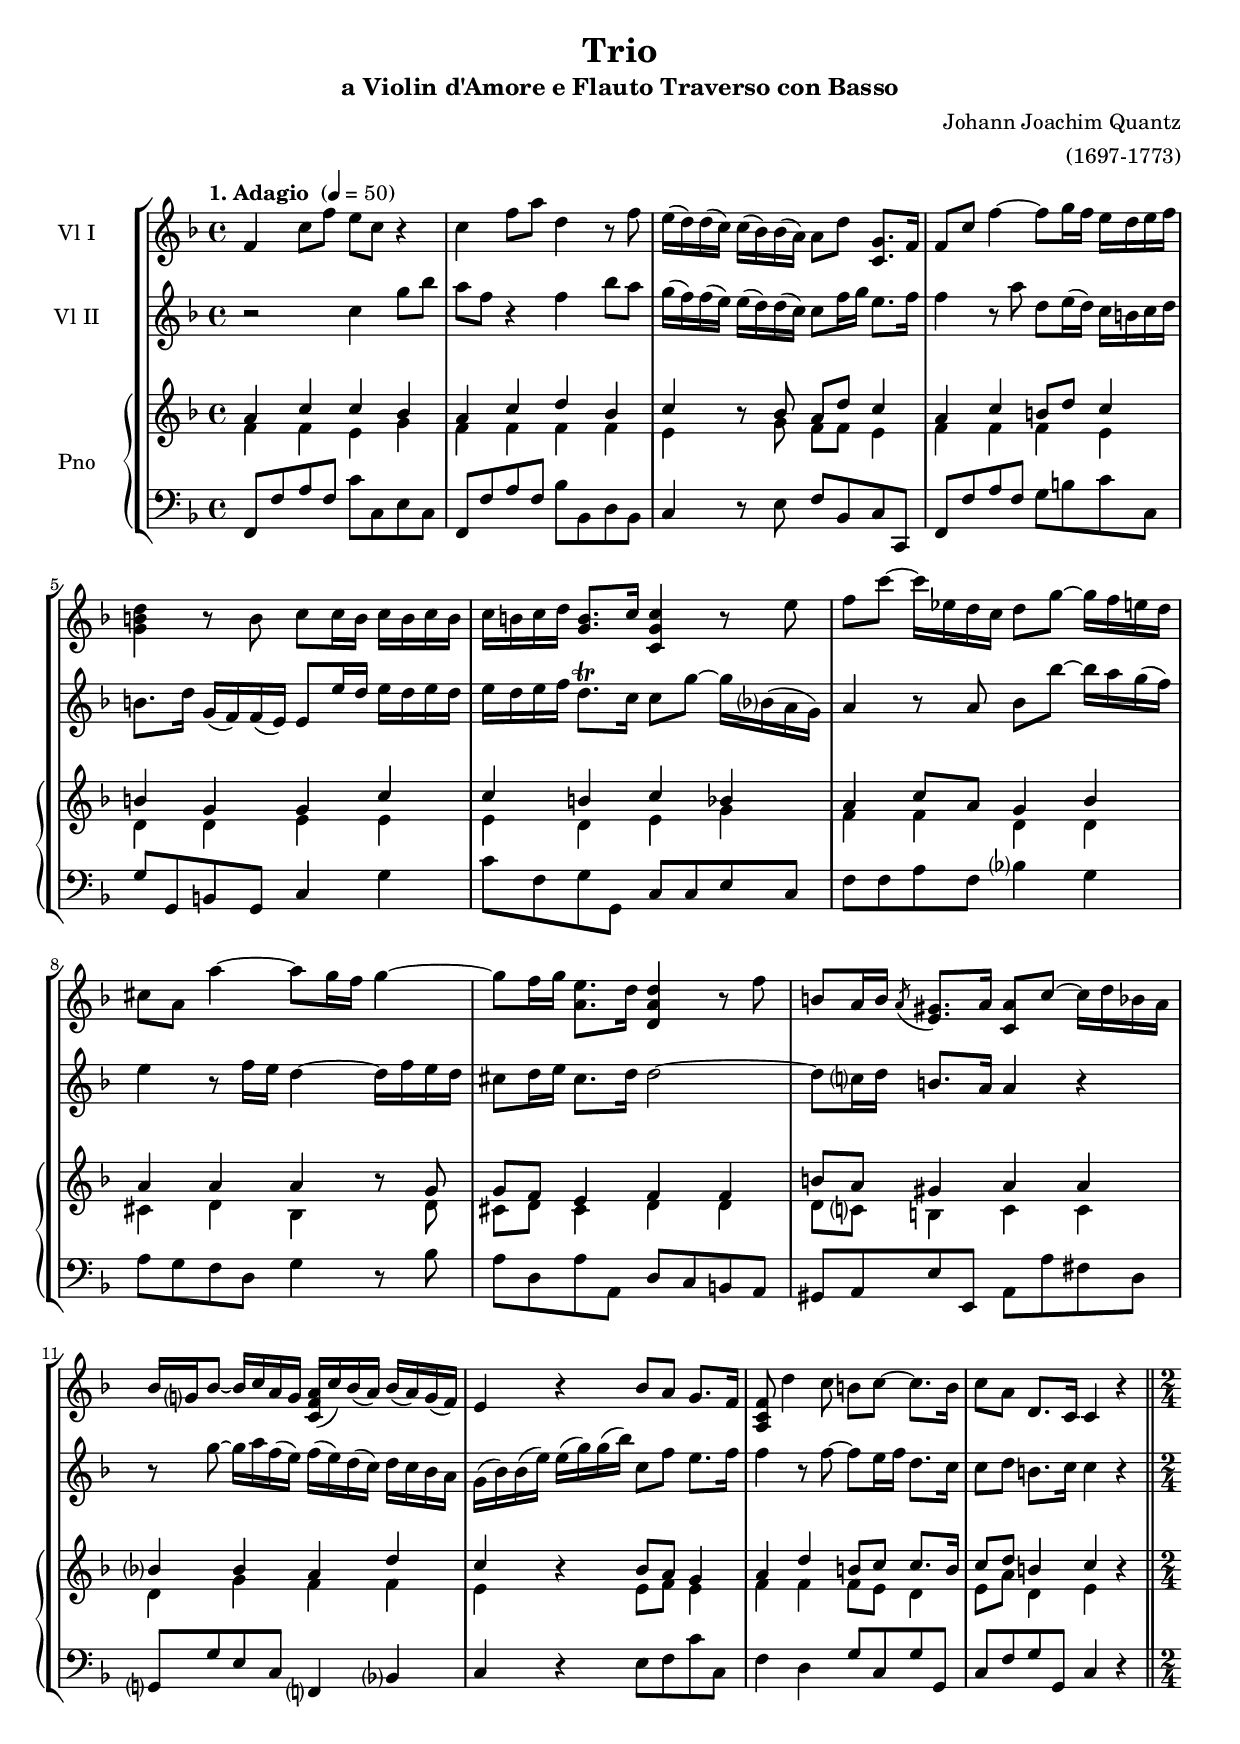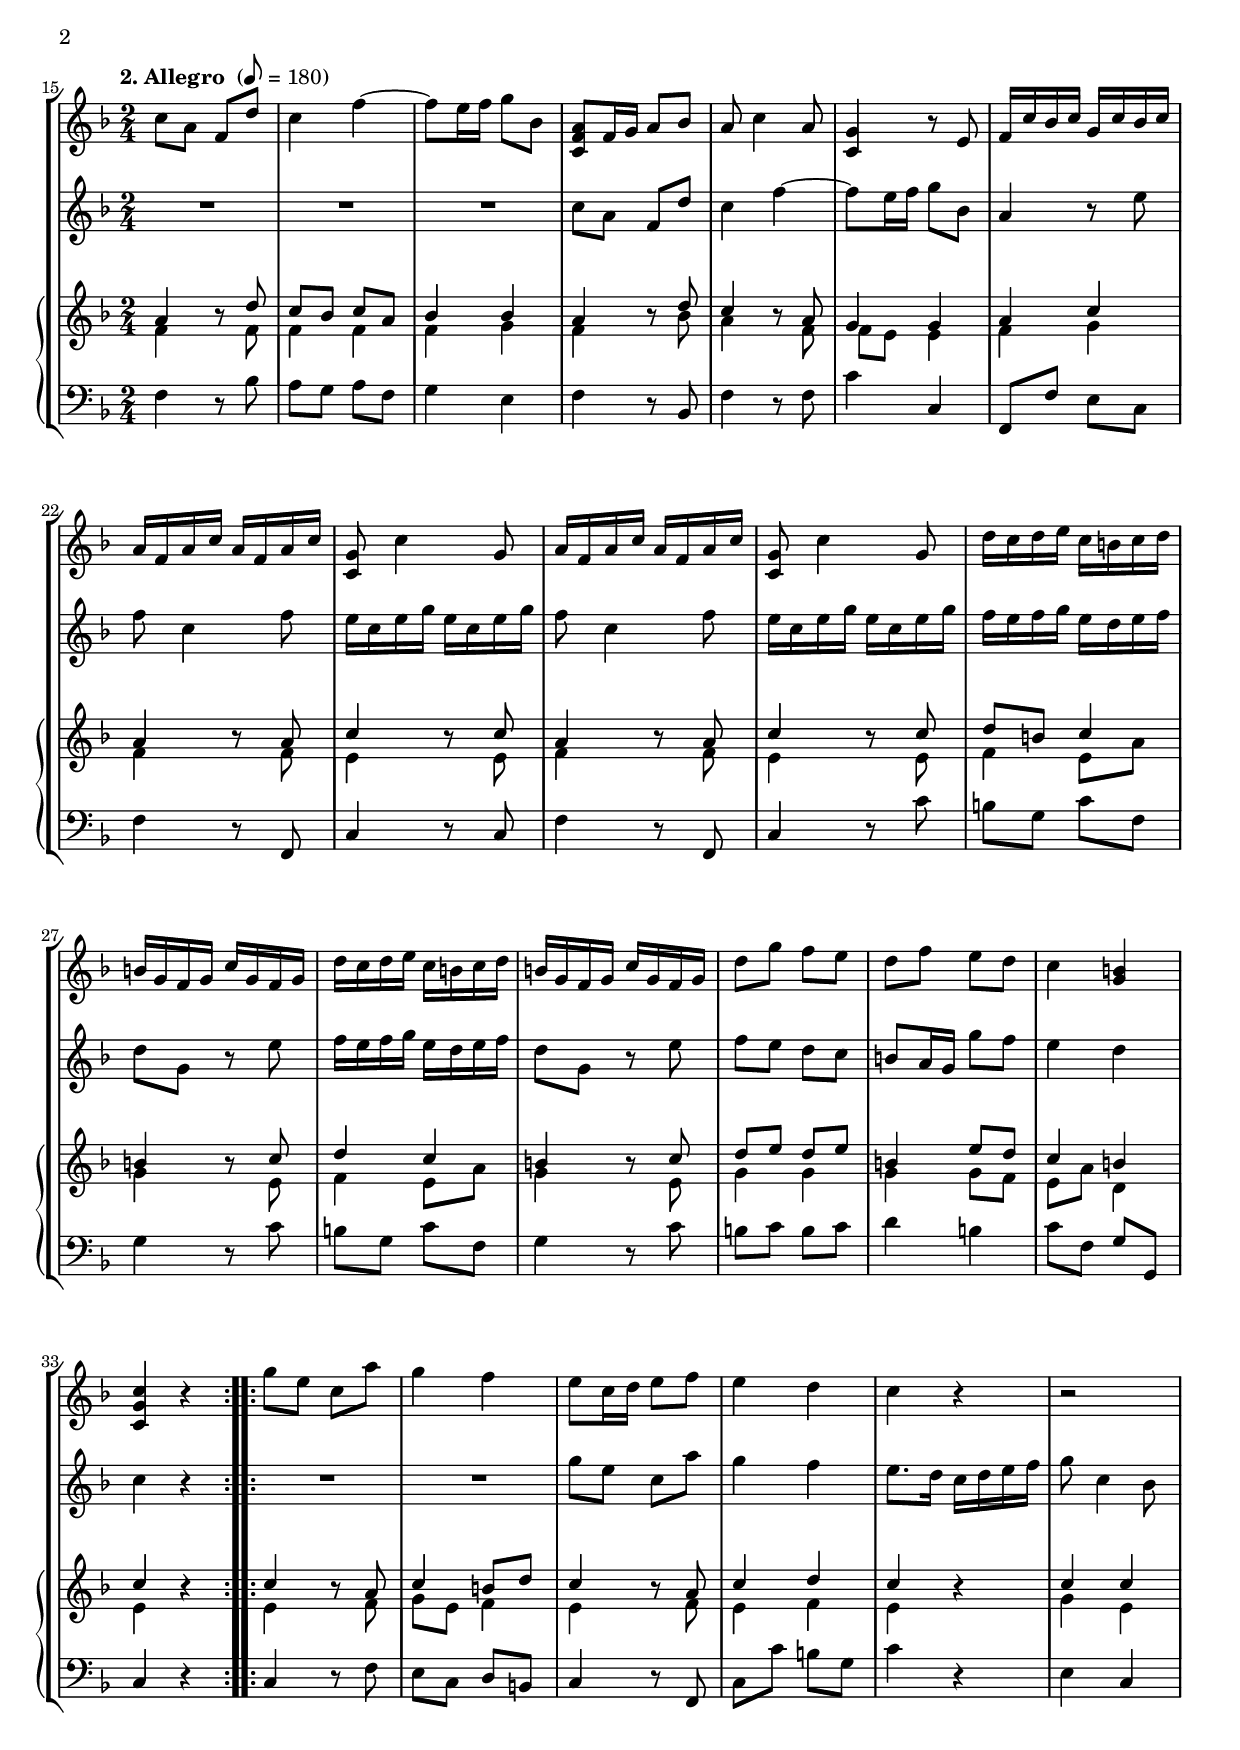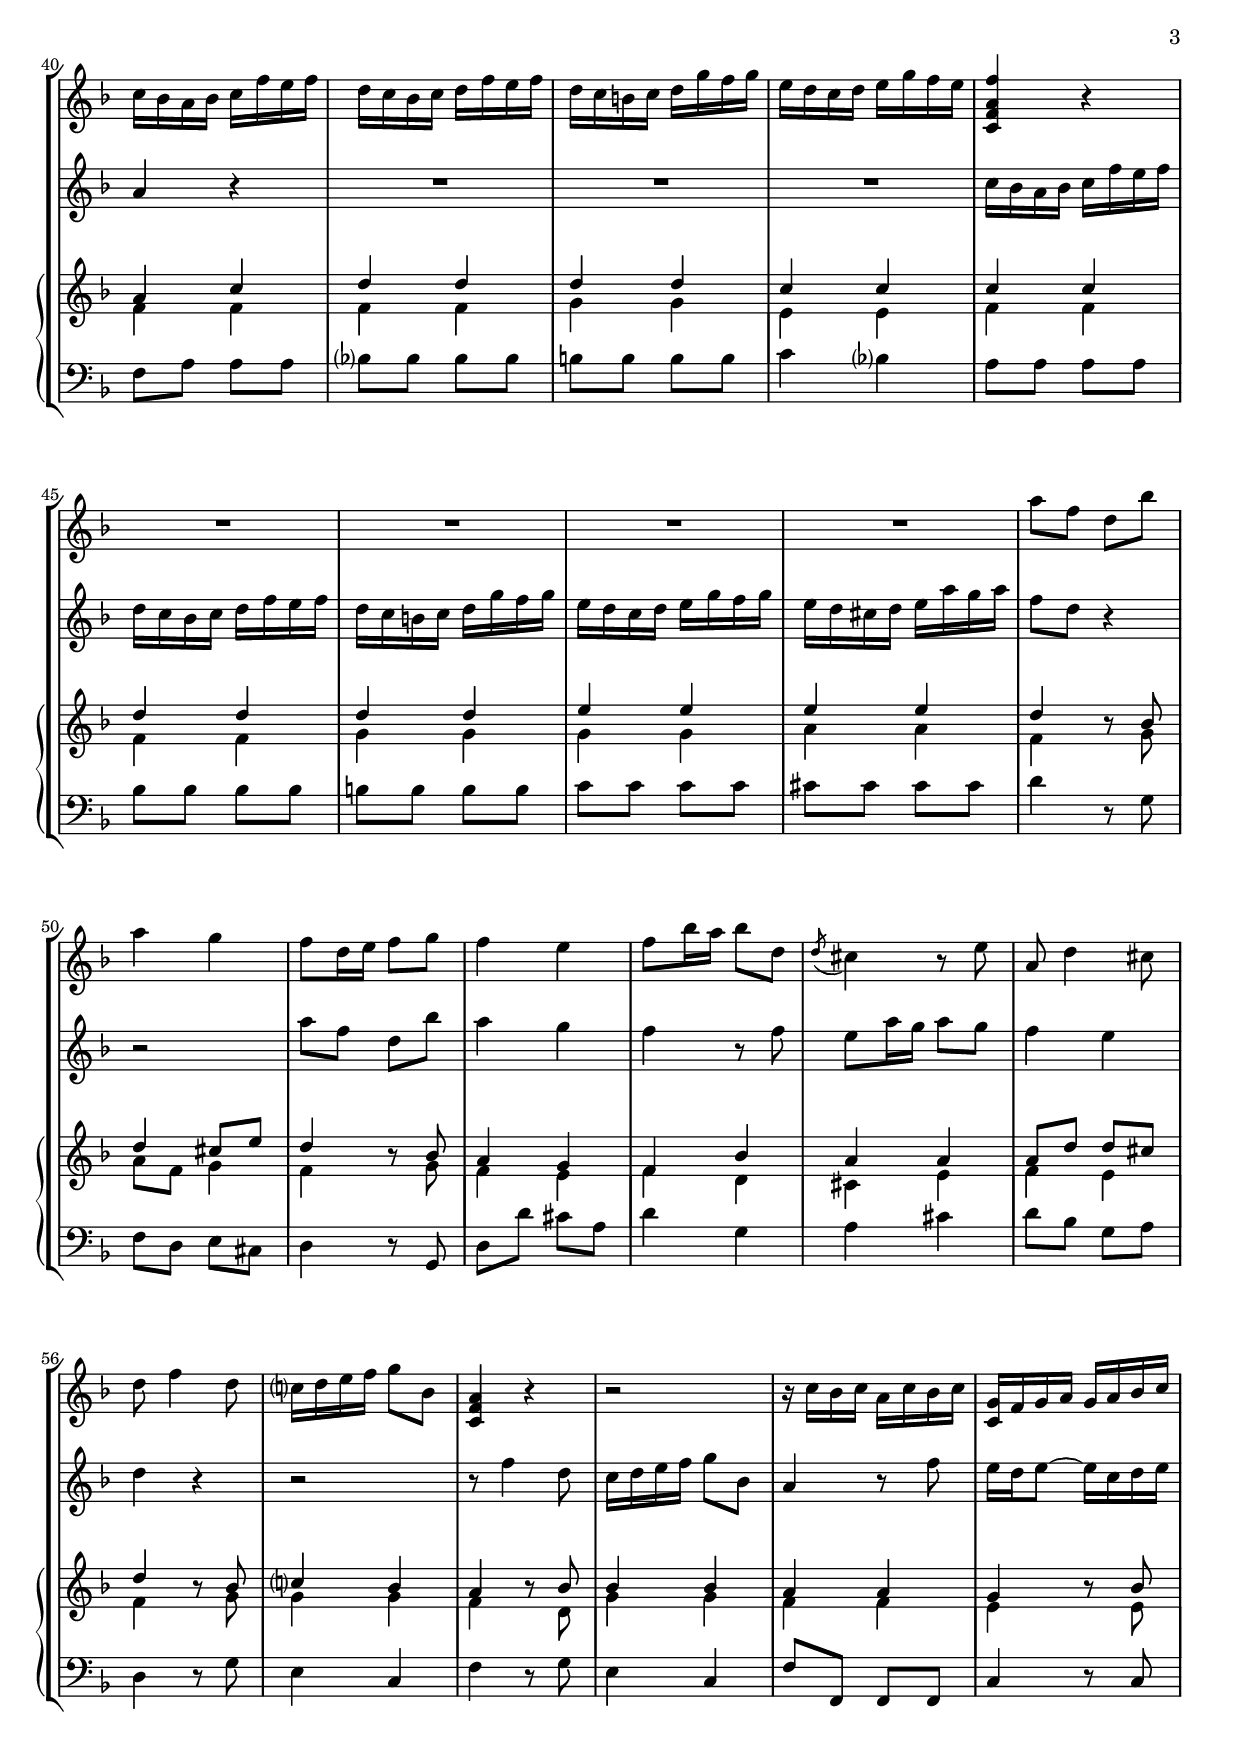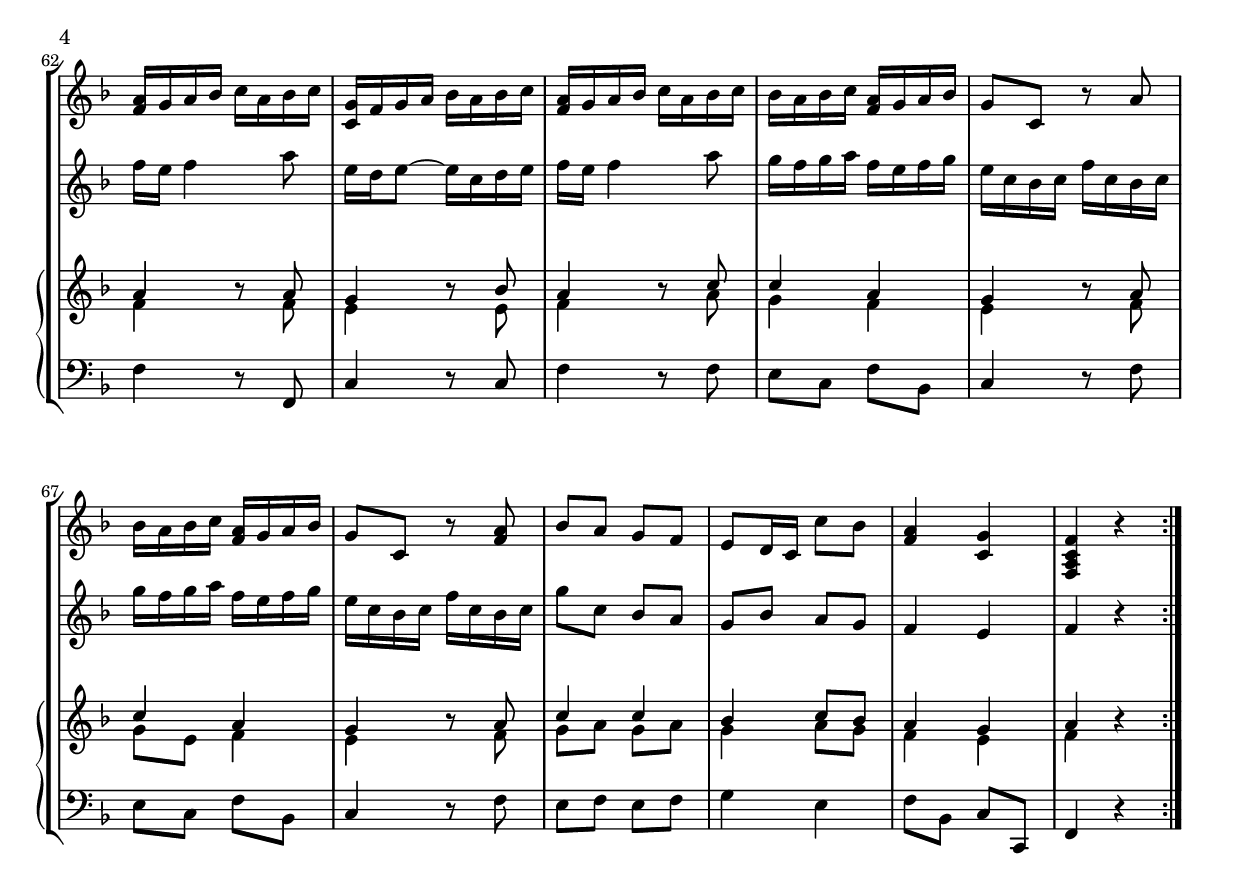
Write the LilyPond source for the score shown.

\version "2.14.2"
\include "deutsch.ly"
\include "../../snippets/merge-rests.ily"
  
#(set-global-staff-size 18.5)

\header {
  title = "Trio"
  subtitle = "a Violin d'Amore e Flauto Traverso con Basso"
  composer = "Johann Joachim Quantz"
  arranger = "(1697-1773)"
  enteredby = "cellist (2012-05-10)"
}

voiceconsts = {
  \key f \major
  \clef "treble"
% \numericTimeSignature
  \compressFullBarRests
}

introa = { \tempo "1. Adagio " 4=50 \time 4/4 }
introb = { \break \tempo "2. Allegro " 8=180 \time 2/4 }

%minstr = "harpsichord"
mihi = "clarinet"
%minstr = "accordion"
milo = "bassoon"

aii = \markup \italic "à 2"

va = \relative c' {
  \voiceconsts

  \introa
  f4 c'8 f e c r4
  c f8 a d,4 r8 f
  e16( d) d( c) c( b) b( a) a8 d <c, g'>8. f16

  f8 c' f4~ f8 g16 f e d e f
  <g, h d>4 r8 h c c16 h c h c h

  c h c d <g, h>8. c16 <c, g' c>4 r8 e'
  f c'~ c16 es, d c d8 g~ g16 f e d

  cis8 a a'4~ a8 g16 f g4~
  g8 f16 g <a, e'>8. d16 <d, a' d>4 r8 f'
  h, a16 h \acciaccatura a8 <e gis>8. a16 <c, a'>8 c'~ c16 d b a

  b g? b8~ b16 c a g <c, f a>( c') b( a) b( a) g( f)
  e4 r b'8 a g8. f16

  <a, c f>8 d'4 c8 h c~ c8. h16
  c8 a d,8. c16 c4 r \bar "||"

  \introb
  \repeat volta 2 {
    c'8 a f d'
    c4 f~
    f8 e16 f g8 b,
    <c, f a> f16 g a8 b
    a c4 a8
    <c, g'>4 r8 e

    f16 c' b c g c b c
    a f a c a f a c
    <c, g'>8 c'4 g8
    a16 f a c a f a c

    <c, g'>8 c'4 g8
    d'16 c d e c h c d
    h g f g c g f g

    d' c d e c h c d
    h g f g c g f g
    d'8 g f e
    d f e d
    c4 <g h>

    <c, g' c> r
  }
  \repeat volta 2 {
    g''8 e c a'
    g4 f
    e8 c16 d e8 f
    e4 d
    c r
    r2

    c16 b a b c f e f
    d c b c d f e f
    d c h c d g f g
    e d c d e g f e

    <c, f a f'>4 r
    R2*4

    a''8 f d b'
    a4 g
    f8 d16 e f8 g
    f4 e

    f8 b16 a b8 d,
    \acciaccatura d cis4 r8 e
    a, d4 cis8
    d f4 d8
    c?16 d e f g8 b,
    <c, f a>4 r

    r2
    r16 c' b c a c b c
    <c, g'> f g a g a b c
    <f, a> g a b c a b c

    <c, g'> f g a b a b c
    <f, a> g a b c a b c
    b a b c <f, a> g a b
    g8 c, r a'

    b16 a b c <f, a> g a b
    g8 c, r <f a>
    b a g f
    e d16 c c'8 b
    <f a>4 <c g'>
    <f, a c f> r
  }
}

vb = \relative c'' {
  \voiceconsts

  \introa
  r2 c4 g'8 b
  a f r4 f b8 a
  g16( f) f( e) e( d) d( c) c8 f16 g e8. f16

  f4 r8 a d, e16( d) c h c d
  h8. d16 g,( f) f( e) e8 e'16 d e d e d

  e d e f d8.\trill c16 c8 g'~ g16 b,?( a g)
  a4 r8 a b b'~ b16 a g( f)

  e4 r8 f16 e d4~ d16 f e d
  cis8 d16 e cis8. d16 d2~
  d8 c?16 d h8. a16 a4 r

  r8 g'~ g16 a f( e) f( e) d( c) d c b a
  g( b) b( e) e( g) g( b) c,8 f e8. f16

  f4 r8 f~ f e16 f d8. c16
  c8 d h8. c16 c4 r \bar "||"

  \introb
  \repeat volta 2 {
    R2*3
    c8 a f d'
    c4 f~
    f8 e16 f g8 b,

    a4 r8 e'
    f c4 f8
    e16 c e g e c e g
    f8 c4 f8

    e16 c e g e c e g
    f e f g e d e f
    d8 g, r e'

    f16 e f g e d e f
    d8 g, r e'
    f e d c
    h a16 g g'8 f
    e4 d

    c r
  }
  \repeat volta 2 {
    R2*2
    g'8 e c a'
    g4 f
    e8. d16 c d e f
    g8 c,4 b8

    a4 r
    R2*3

    c16 b a b c f e f
    d c b c d f e f
    d c h c d g f g
    e d c d e g f g

    e d cis d e a g a
    f8 d r4
    r2
    a'8 f d b'
    a4 g

    f r8 f
    e a16 g a8 g
    f4 e
    d r
    r2
    r8 f4 d8

    c16 d e f g8 b,
    a4 r8 f'
    e16 d e8~ e16 c d e
    f e f4 a8

    e16 d e8~ e16 c d e
    f e f4 a8
    g16 f g a f e f g
    e c b c f c b c

    g' f g a f e f g
    e c b c f c b c
    g'8 c, b a
    g b a g
    f4 e
    f r
  }
}

vc = \relative c'' {
  \voiceconsts

  \introa
  a4 c c b
  a c d b
  c r8 b a d c4

  a c h8 d c4
  h g g c

  c h c b
  a c8 a g4 b

  a a a r8 g
  g f e4 f f
  h8 a gis4 a a

  b? b a d
  c r b8 a g4

  a d h8 c c8. h16
  c8 d h4 c r \bar "||"

  \introb
  \repeat volta 2 {
    a r8 d
    c b c a
    b4 b
    a r8 d
    c4 r8 a
    g4 g

    a c
    a r8 a
    c4 r8 c
    a4 r8 a

    c4 r8 c
    d h c4
    h r8 c

    d4 c
    h r8 c
    d e d e
    h4 e8 d
    c4 h

    c r
  }
  \repeat volta 2 {
    c r8 a
    c4 h8 d
    c4 r8 a
    c4 d
    c r
    c c

    a c
    d d
    d d
    c c

    c c
    d d
    d d
    e e

    e e
    d r8 b
    d4 cis8 e
    d4 r8 b
    a4 g

    f b
    a a
    a8 d d cis
    d4 r8 b
    c?4 b
    a r8 b

    b4 b
    a a
    g r8 b
    a4 r8 a

    g4 r8 b
    a4 r8 c
    c4 a
    g r8 a

    c4 a
    g r8 a
    c4 c
    b c8 b
    a4 g
    a r
  }
}

vd = \relative c' {
  \voiceconsts

  \introa
  f4 f e g
  f f f f
  e r8 g f f e4

  f f f e
  d d e e

  e d e g
  f f d d

  cis d b r8 d
  cis d cis4 d d
  d8 c? h4 c c

  d g f f
  e r e8 f e4

  f f f8 e d4
  e8 a d,4 e r \bar "||"

  \introb
  \repeat volta 2 {
    f r8 f
    f4 f
    f g
    f r8 b
    a4 r8 f
    f e e4

    f g
    f r8 f
    e4 r8 e
    f4 r8 f

    e4 r8 e
    f4 e8 a
    g4 r8 e

    f4 e8 a
    g4 r8 e
    g4 g
    g g8 f
    e a d,4

    e r
  }
  \repeat volta 2 {
    e r8 f
    g e f4
    e r8 f
    e4 f
    e r
    g e

    f f
    f f
    g g
    e e

    f f
    f f
    g g
    g g

    a a
    f r8 g
    a f g4
    f r8 g
    f4 e

    f d
    cis e
    f e
    f r8 g
    g4 g
    f r8 d

    g4 g
    f f
    e r8 e
    f4 r8 f

    e4 r8 e
    f4 r8 a
    g4 f
    e r8 f

    g e f4
    e r8 f
    g a g a
    g4 a8 g
    f4 e
    f r
  }
}

ve = \relative c, {
  \voiceconsts
  \clef "bass"

  \introa
  f8 f' a f c' c, e c
  f, f' a f b b, d b
  c4 r8 e f b, c c,

  f f' a f g h c c,
  g' g, h g c4 g'

  c8 f, g g, c c e c
  f f a f b?4 g

  a8 g f d g4 r8 b
  a d, a' a, d c h a
  gis a e' e, a a' fis d

  g,? g' e c f,?4 b?
  c r e8 f c' c,

  f4 d g8 c, g' g,
  c f g g, c4 r \bar "||"

  \introb
  \repeat volta 2 {
    f r8 b
    a g a f
    g4 e
    f r8 b,
    f'4 r8 f
    c'4 c,

    f,8 f' e c
    f4 r8 f,
    c'4 r8 c
    f4 r8 f,

    c'4 r8 c'
    h g c f,
    g4 r8 c

    h g c f,
    g4 r8 c
    h c h c
    d4 h
    c8 f, g g,

    c4 r
  }
  \repeat volta 2 {
     c r8 f
     e c d h
     c4 r8 f,
     c' c' h g
     c4 r
     e, c

     f8 a a a
     b? b b b
     h h h h
     c4 b?

     a8 a a a
     b b b b
     h h h h
     c c c c

     cis cis cis cis
     d4 r8 g,
     f d e cis
     d4 r8 g,
     d' d' cis a

     d4 g,
     a cis
     d8 b g a
     d,4 r8 g
     e4 c
     f r8 g

     e4 c
     f8 f, f f
     c'4 r8 c
     f4 r8 f,

     c'4 r8 c
     f4 r8 f
     e c f b,
     c4 r8 f

     e c f b,
     c4 r8 f
     e f e f
     g4 e
     f8 b, c c,
     f4 r
  }
}


music = \new StaffGroup <<
      \new Staff {
	\set Staff.midiInstrument = \mihi
	\set Staff.instrumentName = #"Vl I"
	\transpose f f { \va }
      }

      \new Staff {
	\set Staff.midiInstrument = \mihi
	\set Staff.instrumentName = #"Vl II"
	\transpose f f { \vb }
      }

      \new PianoStaff <<
	\set PianoStaff.instrumentName = #"Pno"
	\new Staff {
	  \set Staff.midiInstrument = \mihi
	  <<
             \transpose f f {
	       \mergeRestsOn %% in one of the voices if sufficient
	       \vc
	     }
	  \\
	     \transpose f f { \vd }
	  >>
	}

	\new Staff {
	  \set Staff.midiInstrument = \milo
	  \transpose f f { \ve }
	}
    >>
>>

\book {
  \score {
    \music
    \layout {}
  }

  \score {
    \unfoldRepeats \music

    \midi {
      \context {
        \Score
      }
    }
  }
}
